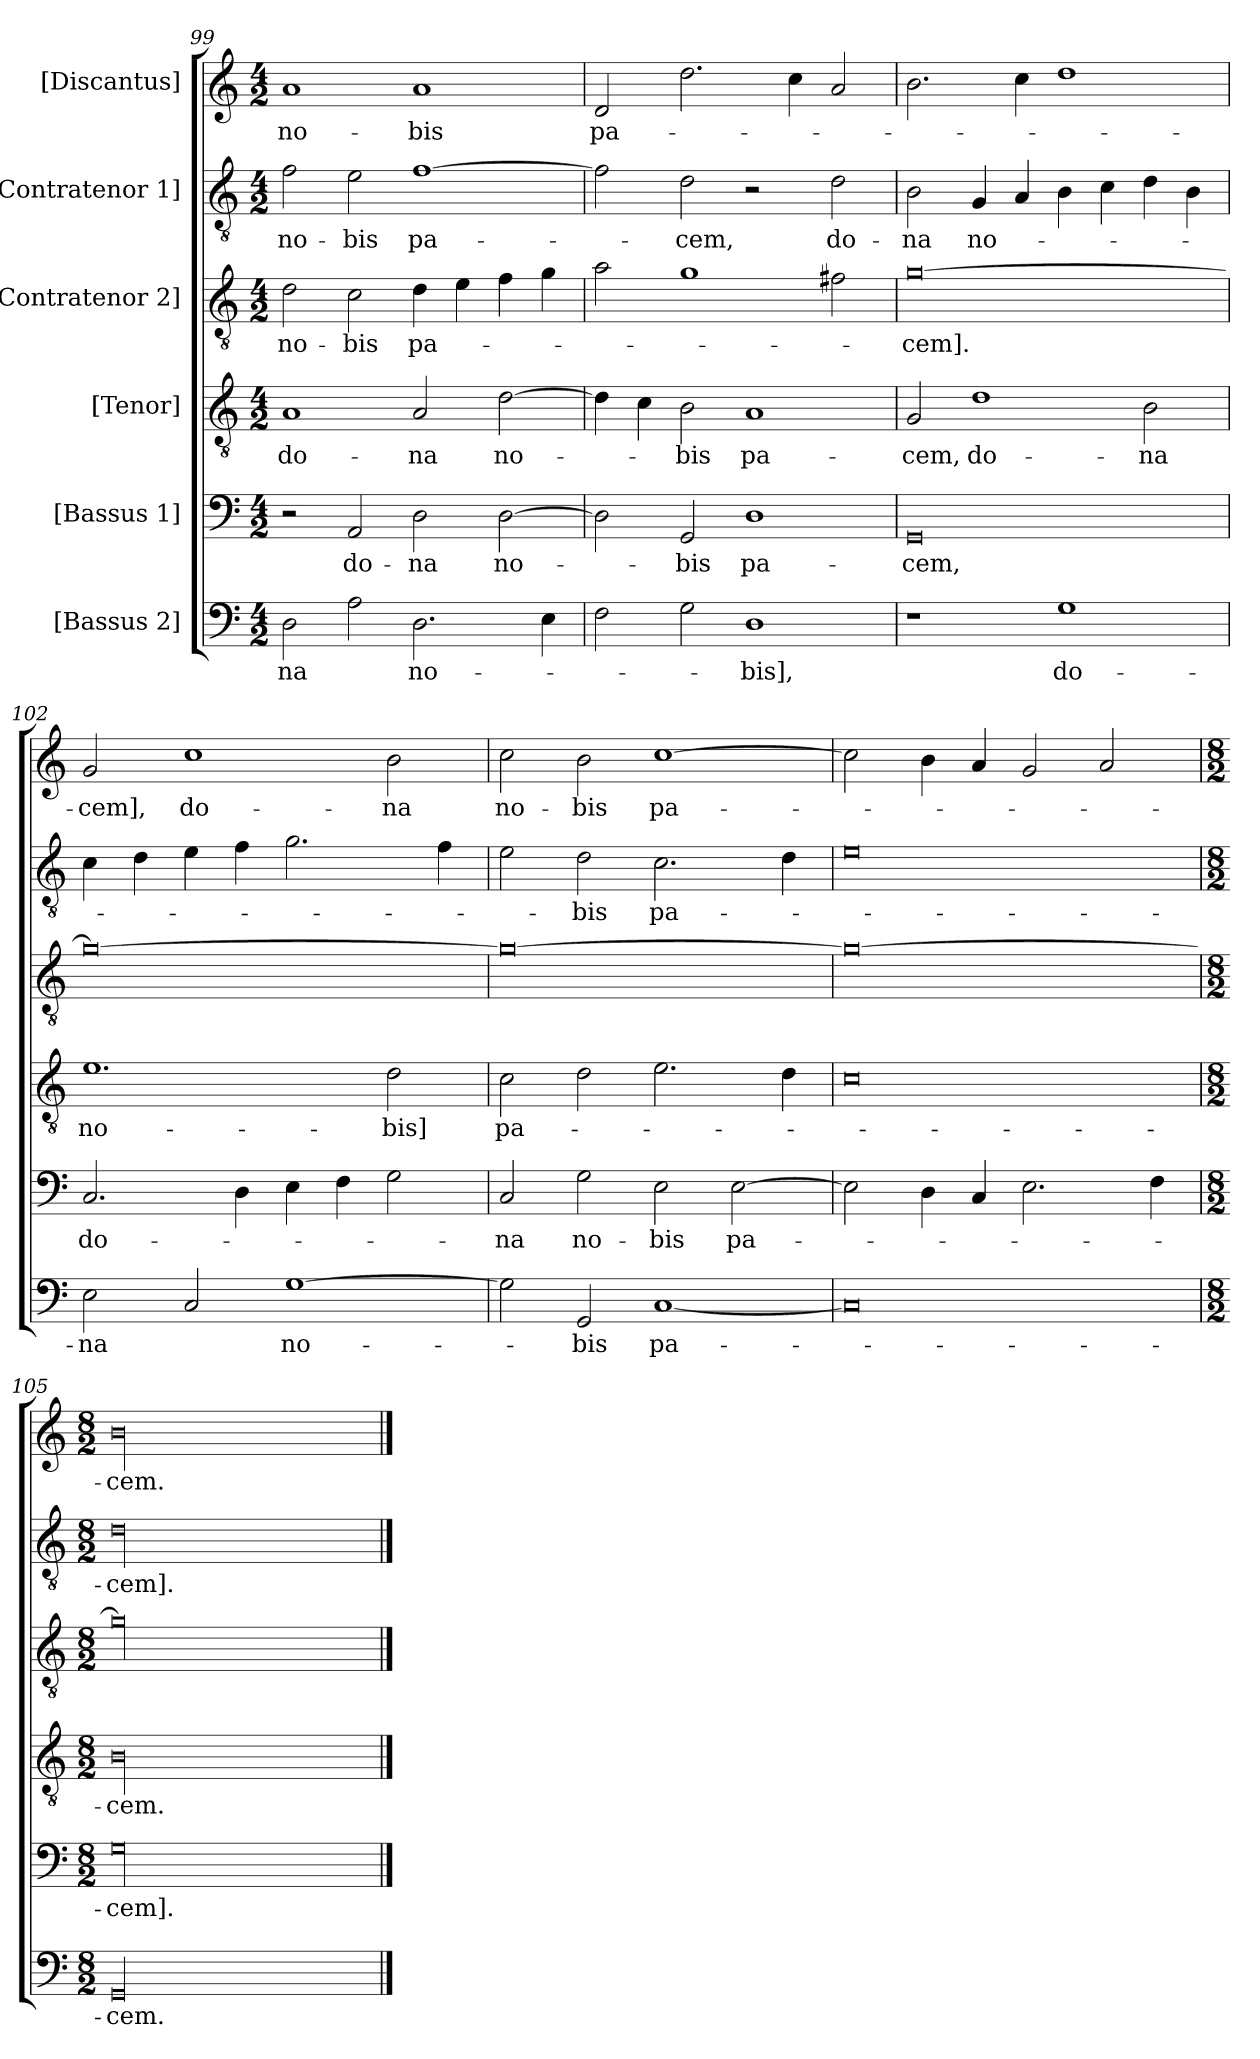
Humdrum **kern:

**kern	**text	**kern	**text	**kern	**text	**kern	**text	**kern	**text	**kern	**text
*part6	*part6	*part5	*part5	*part4	*part4	*part3	*part3	*part2	*part2	*part1	*part1
*staff6	*staff6	*staff5	*staff5	*staff4	*staff4	*staff3	*staff3	*staff2	*staff2	*staff1	*staff1
*I"[Bassus 2]	*	*I"[Bassus 1]	*	*I"[Tenor]	*	*I"[Contratenor 2]	*	*I"[Contratenor 1]	*	*I"[Discantus]	*
*clefF4	*	*clefF4	*	*clefGv2	*	*clefGv2	*	*clefGv2	*	*clefG2	*
*k[]	*	*k[]	*	*k[]	*	*k[]	*	*k[]	*	*k[]	*
*M4/2	*	*M4/2	*	*M4/2	*	*M4/2	*	*M4/2	*	*M4/2	*
=99	=99	=99	=99	=99	=99	=99	=99	=99	=99	=99	=99
2D\	-na	2r	.	1A/	do-	2d\	no-	2f\	no-	1a/	no-
2A\	.	2AA/	do-	.	.	2c\	-bis	2e\	-bis	.	.
2.D\	no-	2D\	-na	2A/	-na	4d\	pa-	[1f\	pa-	1a/	-bis
.	.	.	.	.	.	4e\	.	.	.	.	.
.	.	[2D\	no-	[2d\	no-	4f\	.	.	.	.	.
4E\	.	.	.	.	.	4g\	.	.	.	.	.
=100	=100	=100	=100	=100	=100	=100	=100	=100	=100	=100	=100
2F\	.	2D\]	.	4d\]	.	2a\	.	2f\]	.	2d/	pa-
.	.	.	.	4c\	.	.	.	.	.	.	.
2G\	.	2GG/	-bis	2B\	-bis	1g\	.	2d\	-cem,	2.dd\	.
1D\	-bis],	1D\	pa-	1A/	pa-	.	.	2r	.	.	.
.	.	.	.	.	.	.	.	.	.	4cc\	.
.	.	.	.	.	.	2f#X\	.	2d\	do-	2a/	.
=101	=101	=101	=101	=101	=101	=101	=101	=101	=101	=101	=101
1r	.	0GG/	-cem,	2G/	-cem,	[0g\	-cem].	2B\	-na	2.b\	.
.	.	.	.	1d\	do-	.	.	4G/	no-	.	.
.	.	.	.	.	.	.	.	4A/	.	4cc\	.
1G\	do-	.	.	.	.	.	.	4B\	.	1dd\	.
.	.	.	.	.	.	.	.	4c\	.	.	.
.	.	.	.	2B\	-na	.	.	4d\	.	.	.
.	.	.	.	.	.	.	.	4B\	.	.	.
=102	=102	=102	=102	=102	=102	=102	=102	=102	=102	=102	=102
2E\	-na	2.C/	do-	1.e\	no-	0g\_	.	4c\	.	2g/	-cem],
.	.	.	.	.	.	.	.	4d\	.	.	.
2C/	.	.	.	.	.	.	.	4e\	.	1cc\	do-
.	.	4D\	.	.	.	.	.	4f\	.	.	.
[1G\	no-	4E\	.	.	.	.	.	2.g\	.	.	.
.	.	4F\	.	.	.	.	.	.	.	.	.
.	.	2G\	.	2d\	-bis]	.	.	.	.	2b\	-na
.	.	.	.	.	.	.	.	4f\	.	.	.
=103	=103	=103	=103	=103	=103	=103	=103	=103	=103	=103	=103
2G\]	.	2C/	-na	2c\	pa-	0g\_	.	2e\	.	2cc\	no-
2GG/	-bis	2G\	no-	2d\	.	.	.	2d\	-bis	2b\	-bis
[1C/	pa-	2E\	-bis	2.e\	.	.	.	2.c\	pa-	[1cc\	pa-
.	.	[2E\	pa-	.	.	.	.	.	.	.	.
.	.	.	.	4d\	.	.	.	4d\	.	.	.
=104	=104	=104	=104	=104	=104	=104	=104	=104	=104	=104	=104
0C/]	.	2E\]	.	0c\	.	0g\_	.	0e\	.	2cc\]	.
.	.	4D\	.	.	.	.	.	.	.	4b\	.
.	.	4C/	.	.	.	.	.	.	.	4a/	.
.	.	2.E\	.	.	.	.	.	.	.	2g/	.
.	.	.	.	.	.	.	.	.	.	2a/	.
.	.	4F\	.	.	.	.	.	.	.	.	.
=105	=105	=105	=105	=105	=105	=105	=105	=105	=105	=105	=105
*M8/2	*	*M8/2	*	*M8/2	*	*M8/2	*	*M8/2	*	*M8/2	*
00GG/	-cem.	00G\	-cem].	00B\	-cem.	00g\]	.	00d\	cem].-	00b\	-cem.
==	==	==	==	==	==	==	==	==	==	==	==
*-	*-	*-	*-	*-	*-	*-	*-	*-	*-	*-	*-
